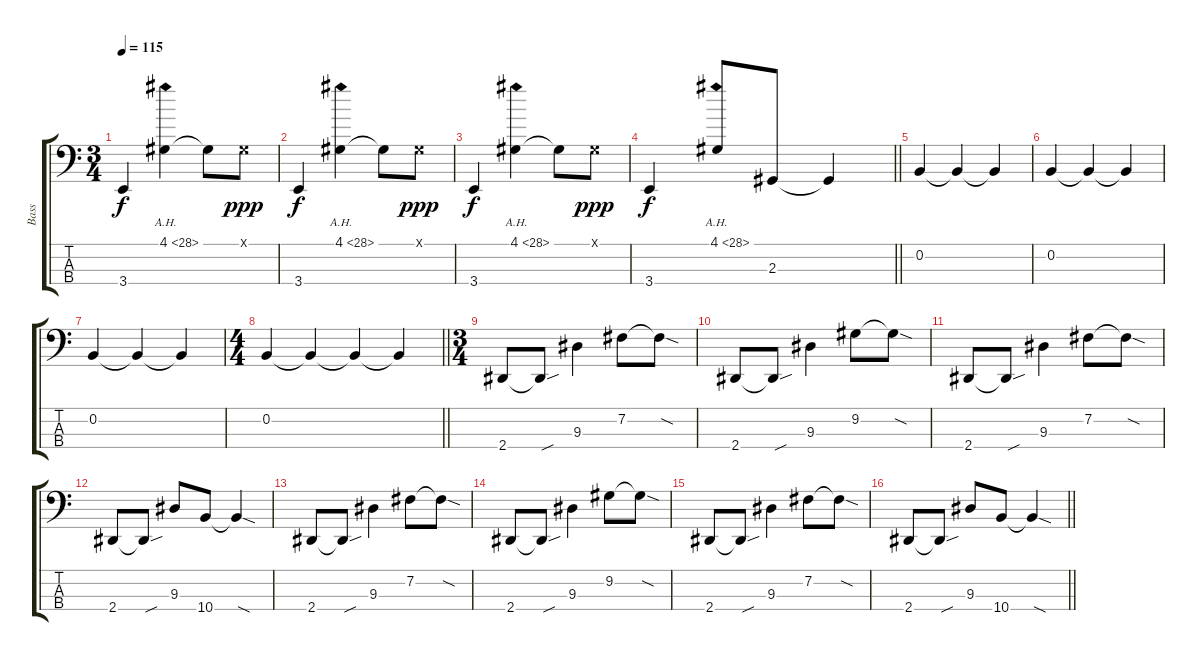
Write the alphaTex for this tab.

\track ("Bass" "Bass") {instrument electricbassfinger}
\staff {score tabs}
\tuning (E2 B1 Gb1 Db1) {hide}
\ts (3 4)
\tempo 115
\clef f4
\ks c
3.4.4{dy f} 4.1{ah 24}.4 4.1{t}.8 4.1{x}.8{dy ppp} |
3.4.4{dy f} 4.1{ah 24}.4 4.1{t}.8 4.1{x}.8{dy ppp} |
3.4.4{dy f} 4.1{ah 24}.4 4.1{t}.8 4.1{x}.8{dy ppp} |
\barLineRight lightlight
3.4.4{dy f} 4.1{ah 24}.8 2.3.8 2.3{t}.4 |
\section ("" "")
0.2.4{instrument electricbassfinger} 0.2{t}.4 0.2{t}.4 |
0.2.4 0.2{t}.4 0.2{t}.4 |
0.2.4 0.2{t}.4 0.2{t}.4 |
\ts (4 4)
\barLineRight lightlight
0.2.4 0.2{t}.4 0.2{t}.4 0.2{t}.4 |
\ts (3 4)
\section ("" "")
2.4.8{instrument electricbassfinger} 2.4{sou t}.8 9.3.4 7.2.8 7.2{sod t}.8 |
2.4.8 2.4{sou t}.8 9.3.4 9.2.8 9.2{sod t}.8 |
2.4.8 2.4{sou t}.8 9.3.4 7.2.8 7.2{sod t}.8 |
2.4.8 2.4{sou t}.8 9.3.8 10.4.8 10.4{sod t}.4 |
2.4.8 2.4{sou t}.8 9.3.4 7.2.8 7.2{sod t}.8 |
2.4.8 2.4{sou t}.8 9.3.4 9.2.8 9.2{sod t}.8 |
2.4.8 2.4{sou t}.8 9.3.4 7.2.8 7.2{sod t}.8 |
\barLineRight lightlight
2.4.8 2.4{sou t}.8 9.3.8 10.4.8 10.4{sod t}.4
